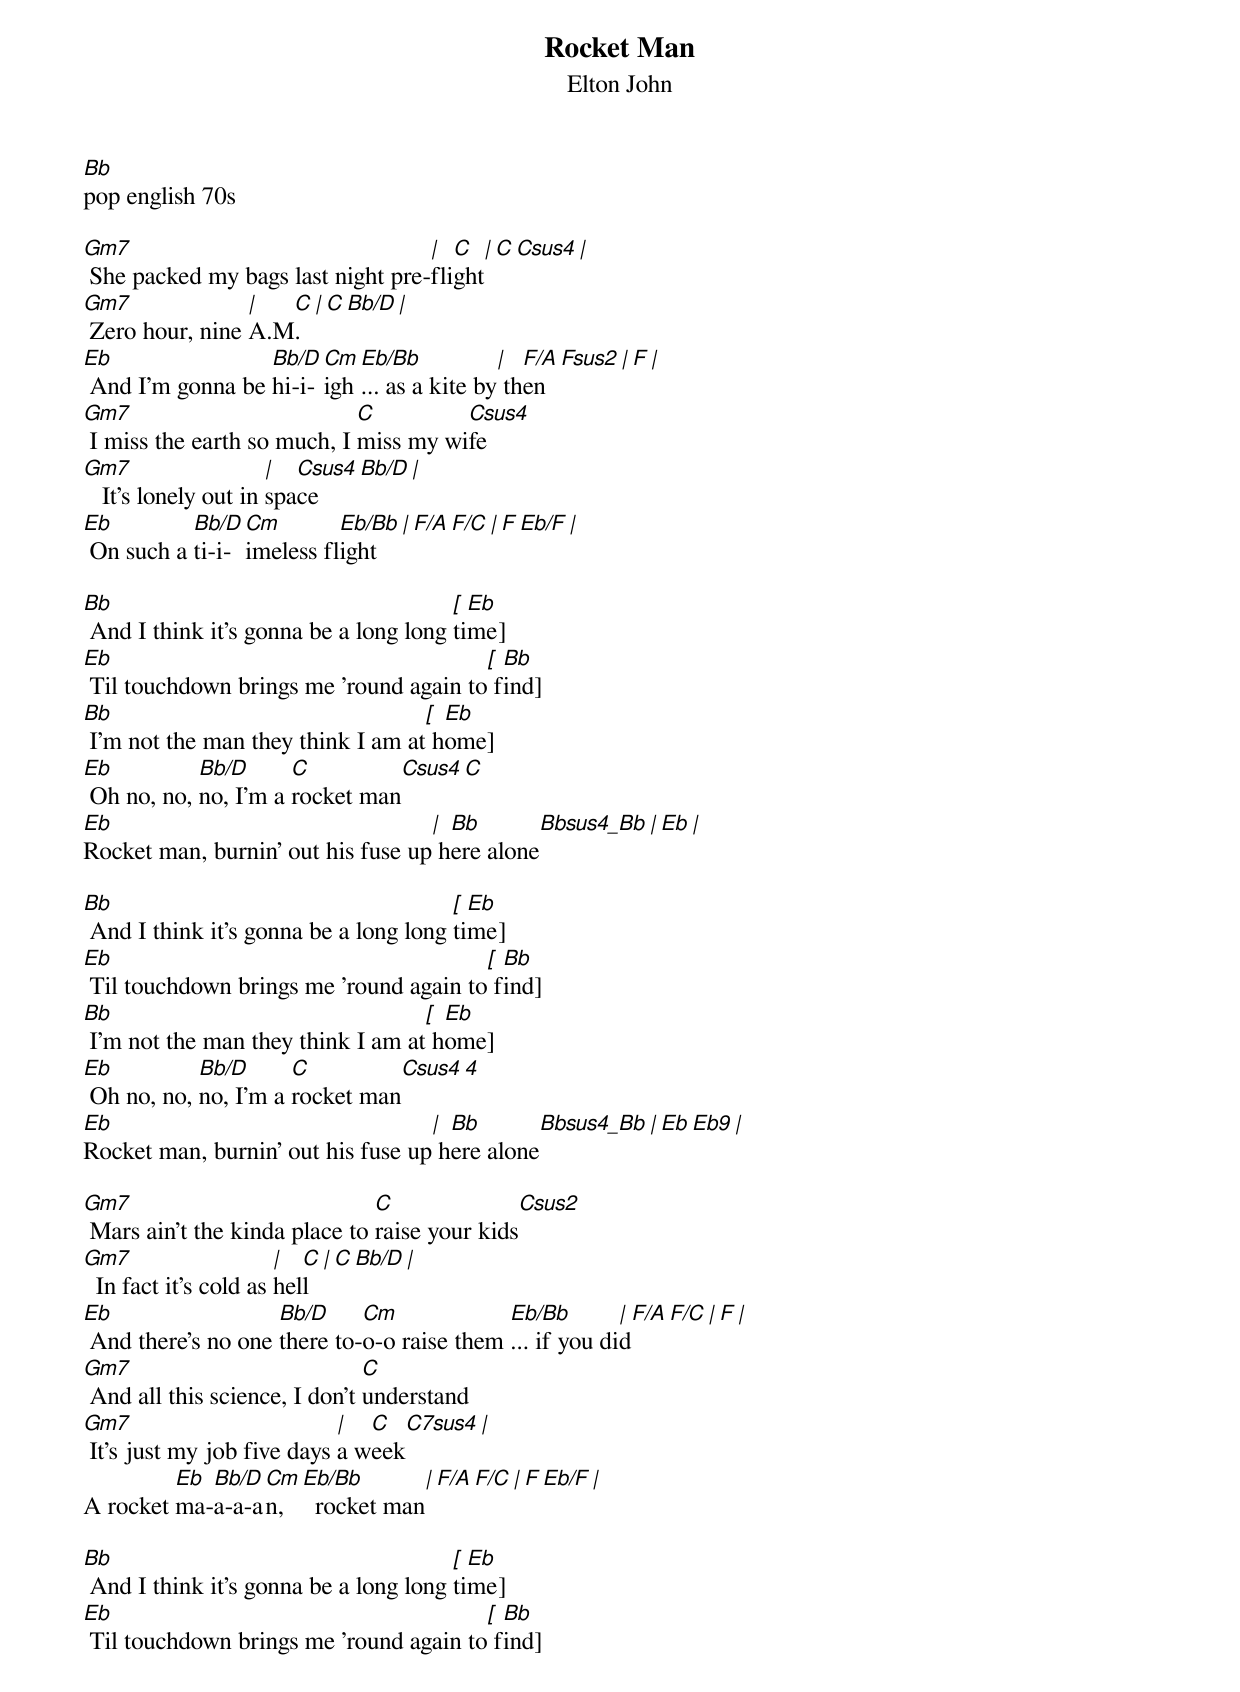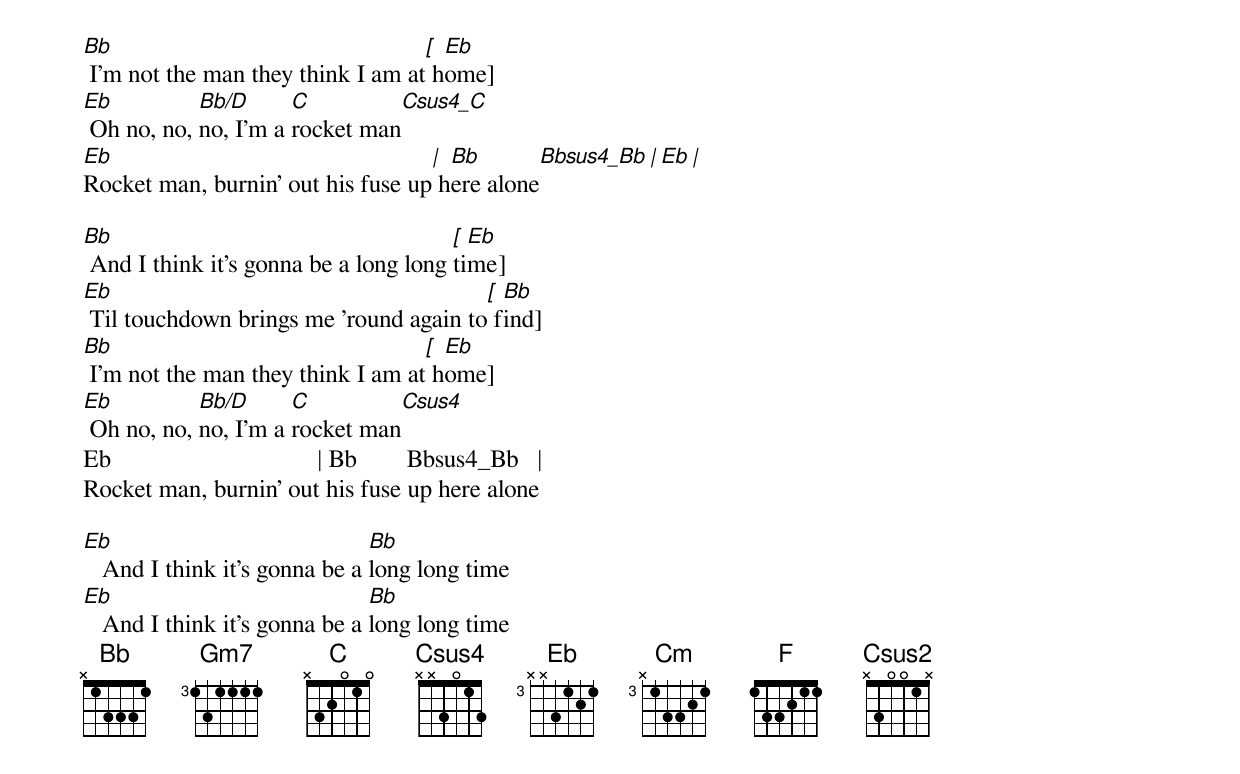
Rocket Man
Elton John
Bb
pop english 70s

Gm7                                |  C  |  C     Csus4 |
 She packed my bags last night pre-flight
Gm7              |  C  |  C     Bb/D |
 Zero hour, nine A.M.
Eb                Bb/D Cm  Eb/Bb           |  F/A    Fsus2 |  F    |
 And I'm gonna be hi-i-igh ... as a kite by then
Gm7                          C         Csus4
 I miss the earth so much, I miss my wife
Gm7                   |  Csus4      Bb/D |
   It's lonely out in space
Eb         Bb/D Cm        Eb/Bb | F/A F/C | F    Eb/F |
 On such a ti-i-imeless flight

Bb                                     [ Eb ]
 And I think it's gonna be a long long time
Eb                                      [ Bb ]
 Til touchdown brings me 'round again to find
Bb                                 [ Eb ]
 I'm not the man they think I am at home
Eb          Bb/D      C          Csus4 C
 Oh no, no, no, I'm a rocket man
Eb                                 | Bb        Bbsus4_Bb   |  Eb |
Rocket man, burnin' out his fuse up here alone

Bb                                     [ Eb ]
 And I think it's gonna be a long long time
Eb                                      [ Bb ]
 Til touchdown brings me 'round again to find
Bb                                 [ Eb ]
 I'm not the man they think I am at home
Eb          Bb/D      C          Csus4 4
 Oh no, no, no, I'm a rocket man
Eb                                 | Bb        Bbsus4_Bb   |  Eb    Eb9  |
Rocket man, burnin' out his fuse up here alone

Gm7                            C               Csus2
 Mars ain't the kinda place to raise your kids
Gm7                    |  C  |  C     Bb/D |
  In fact it's cold as hell
Eb                  Bb/D     Cm             Eb/Bb        | F/A F/C | F |
 And there's no one there to-o-o raise them ... if you did
Gm7                            C
 And all this science, I don't understand
Gm7                         |  C     C7sus4 |
 It's just my job five days a week
         Eb Bb/D Cm  Eb/Bb       | F/A F/C | F    Eb/F |
A rocket ma-a-a-an,    rocket man

Bb                                     [ Eb ]
 And I think it's gonna be a long long time
Eb                                      [ Bb ]
 Til touchdown brings me 'round again to find
Bb                                 [ Eb ]
 I'm not the man they think I am at home
Eb          Bb/D      C          Csus4_C
 Oh no, no, no, I'm a rocket man
Eb                                 | Bb        Bbsus4_Bb   |  Eb |
Rocket man, burnin' out his fuse up here alone

Bb                                     [ Eb ]
 And I think it's gonna be a long long time
Eb                                      [ Bb ]
 Til touchdown brings me 'round again to find
Bb                                 [ Eb ]
 I'm not the man they think I am at home
Eb          Bb/D      C          Csus4
 Oh no, no, no, I'm a rocket man
Eb                                 | Bb        Bbsus4_Bb   |
Rocket man, burnin' out his fuse up here alone

Eb                             Bb
   And I think it's gonna be a long long time
Eb                             Bb
   And I think it's gonna be a long long time
